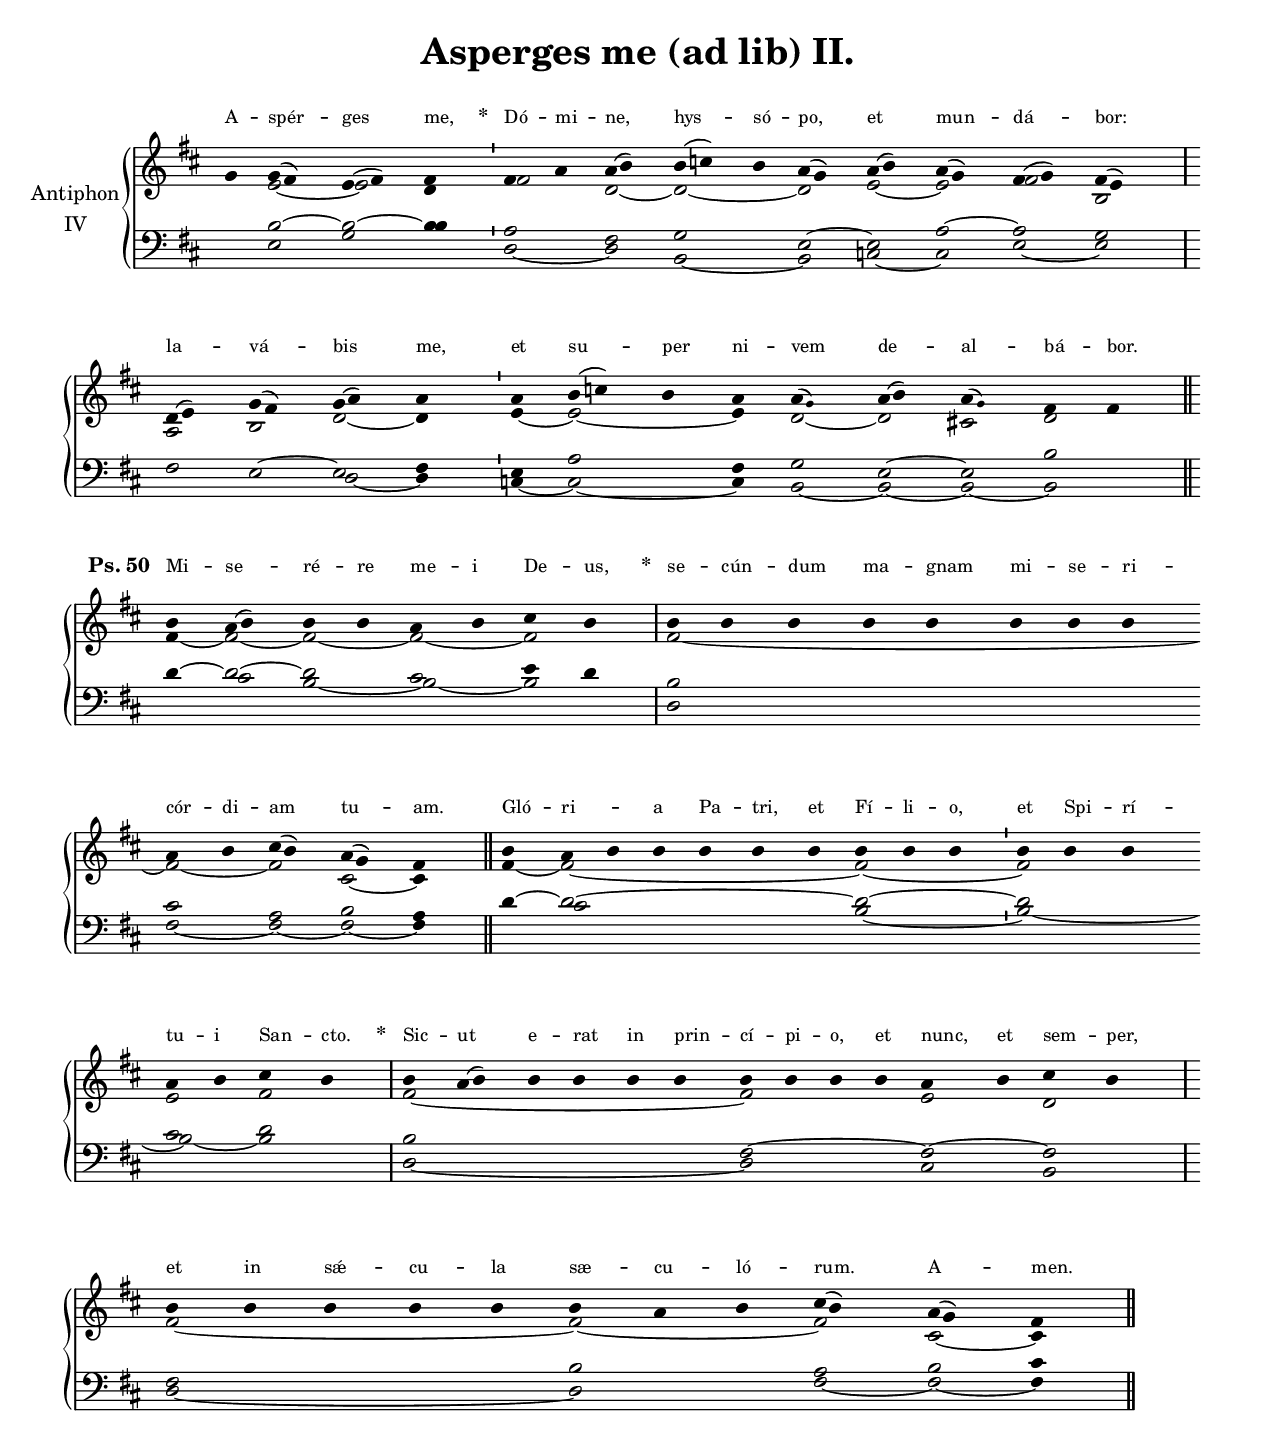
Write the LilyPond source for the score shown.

\version "2.18"
\include "gregorian.ly"
\include "noh2.ily"

%Page reference: page v.4
%(volume.page)

global = {
 \key fis \phrygian
 \cadenzaOn 
 \override Glissando #'thickness = #2.0
}

\header {
  title = \markup \center-column {"Asperges me (ad lib) II." \vspace #1 }
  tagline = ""
  composer = ""
}

\paper {
 #(include-special-characters)
  oddHeaderMarkup = \markup \fill-line {
    \line {}
    \center-column {
      \on-the-fly #first-page     " "
      \on-the-fly #not-first-page "Asperges me (ad lib)\\II."
    }
    \line { \on-the-fly #print-page-number-check-first \fromproperty #'page:page-number-string }
  }
  evenHeaderMarkup = \markup \fill-line {
    \line { \on-the-fly #print-page-number-check-first \fromproperty #'page:page-number-string }
    \center-column { "Asperges me (ad lib)\\II." }
    \line {}
  }
}

chantText = \lyricmode {
A -- spér -- ges me, 
\set stanza = " * " Dó -- mi -- ne, hys -- só -- po, et mun -- dá -- bor: 
la -- vá -- bis me, et su -- per ni -- vem de -- al -- bá -- bor. 
\set stanza = " Ps. 50 " 
Mi -- se -- ré -- re me -- i De -- us, 
\set stanza = " * " 
se -- cún -- dum ma -- gnam mi -- se -- ri -- cór -- di -- am tu -- am. 
Gló -- ri -- _ a Pa -- tri, et Fí -- li -- o, et Spi -- rí -- tu -- i San -- cto. 
\set stanza = " * " 
Sic -- ut e -- rat in prin -- cí -- pi -- o, et nunc, et sem -- per, 
et in sǽ -- cu -- la sæ -- cu -- ló -- rum. A -- men. }

chantMusic = {
\tieDown   g'4 g'4 ( fis'4) e'4 ( fis'4) fis'4 \divisioMinima
 fis'4 a'4 a'4 ( b'4)  b'4 ( c''4) b'4 a'4 ( g'4) a'4 ( b'4) a'4 ( g'4) fis'4 ( g'4) fis'4 ( e'4) \divisioMaxima
 \forceBreak
 d'4 ( e'4) g'4 ( fis'4) g'4 ( a'4) a'4 \divisioMinima
 a'4  b'4 ( c''4) b'4 a'4 a'4 ( \once \tweak #'font-size #-4 g' ) a'4 ( b'4) a'4 ( \once \tweak #'font-size #-4 g'4 ) fis'4 fis'4 \finalis
 \forceBreak
 b'4 a'4 ( b'4) b'4 b'4 a'4 b'4 cis''4 b'4 \divisioMaxima
 b'4 b'4 b'4 b'4 b'4 b'4 b'4 b'4 \forceBreak
 a'4 b'4 cis''4 ( b'4) a'4 ( g'4) fis'4 \finalis
 b'4 a'4 b'4 b'4 b'4 b'4 b'4 b'4 b'4 b'4 \divisioMinima
 b'4 b'4 b'4 \forceBreak
 a'4 b'4 cis''4 b'4 \divisioMaxima
 b'4 a'4 ( b'4) b'4 b'4 b'4 b'4 b'4 b'4 b'4 b'4 a'4 b'4 cis''4 b'4 \divisioMaxima
 \forceBreak
 b'4 b'4 b'4 b'4 b'4 b'4 a'4 b'4 cis''4 ( b'4) a'4 ( g'4) fis'4 \finalis

}

altoMusic = {
r4 e'2 ~ e'2 d'4 \divisioMinima
fis'2 d'2 ~ d'2*3/2 ~ d'2 e'2 ~ e'2 fis'2 b2 \divisioMaxima
a2 b2 d'2 ~ d'4 \divisioMinima
e'4 ~ e'2*3/2 ~ e'4 d'2 ~ d'2 cis'!2 d'2 \finalis
fis'4 ~ fis'2 ~ fis'2 ~ fis'2 ~ fis'2 \divisioMaxima
fis'2*8/2 ~ fis'2 ~ fis'2 cis'2 ~ cis'4 \finalis
fis'4 ~ fis'2*6/2 ~ fis'2*3/2 ~ \divisioMinima
fis'2*3/2 e'2 fis'2 \divisioMaxima
fis'2*7/2 ~ fis'2*4/2 e'2 d'2 \divisioMaxima
fis'2*5/2 ~ fis'2*3/2 ~ fis'2 cis'2 ~ cis'4 \finalis
}

tenorMusic = {
r4 b2 ~ b2 ~ b4 \divisioMinima
a2 fis2 g2*3/2 e2 ~ e2 a2 ~ a2 g2 \divisioMaxima
fis2 e2 ~ e2 fis4 \divisioMinima
e4 a2*3/2 fis4 g2 e2 ~ e2 b2 \finalis
d'4 ~ d'2 ~ d'2 cis'2 e'4 d'4 \divisioMaxima
b2*8/2 cis'2 a2 b2 a4 \finalis
d'4 ~ d'2*6/2 ~ d'2*3/2 ~ \divisioMinima
d'2*3/2 cis'2 d'2 \divisioMaxima
b2*7/2 fis2*4/2 ~ fis2 ~ fis2 \divisioMaxima
fis2*5/2 b2*3/2 a2 b2 cis'4 \finalis
}

bassMusic = {
r4 e2 g2 \shiftRight b4 \divisioMinima
d2 ~ d2 b,2*3/2 ~ b,2 c2 ~ c2 e2 ~ e2 \divisioMaxima
r2*4/2 d2 ~ d4 \divisioMinima
c4 ~ c2*3/2 ~ c4 b,2 ~ b,2 ~ b,2 ~ b,2 \finalis
r4 cis'2 b2 ~ b2 ~ b2 \divisioMaxima
d2*8/2 fis2 ~ fis2 ~ fis2 ~ fis4 \finalis
r4 cis'2*6/2 b2*3/2 ~ \divisioMinima
b2*3/2 ~ b2 ~ b2 \divisioMaxima
d2*7/2 ~ d2*4/2 cis2 b,2 \divisioMaxima
d2*5/2 ~ d2*3/2 fis2 ~ fis2 ~ fis4 \finalis
}

voiceLines = {
\voiceLineStyle


}

\score{
  <<
    \new Lyrics
    \new GrandStaff <<
      \set GrandStaff.autoBeaming = ##f
      \set GrandStaff.instrumentName = \markup \center-column {
        "Antiphon"
        "IV"
      }
      \new Staff = up <<
        \new Voice = "chant" {
          \voiceOne \global \chantMusic
        }
        \new Voice {
          \voiceTwo \global \altoMusic
        }
      >>

      \new Staff = down <<
        \clef bass
        \new Voice {
          \voiceOne \global \tenorMusic
        }
        \new Voice {
          \voiceTwo \global \bassMusic
        }
	\new Voice {
        \voiceThree \global \voiceLines
        }
      >>
    >>
    \context Lyrics {
      \lyricsto chant {
      \chantText
    }
    }
  >>
  \layout{
  }
  
}
